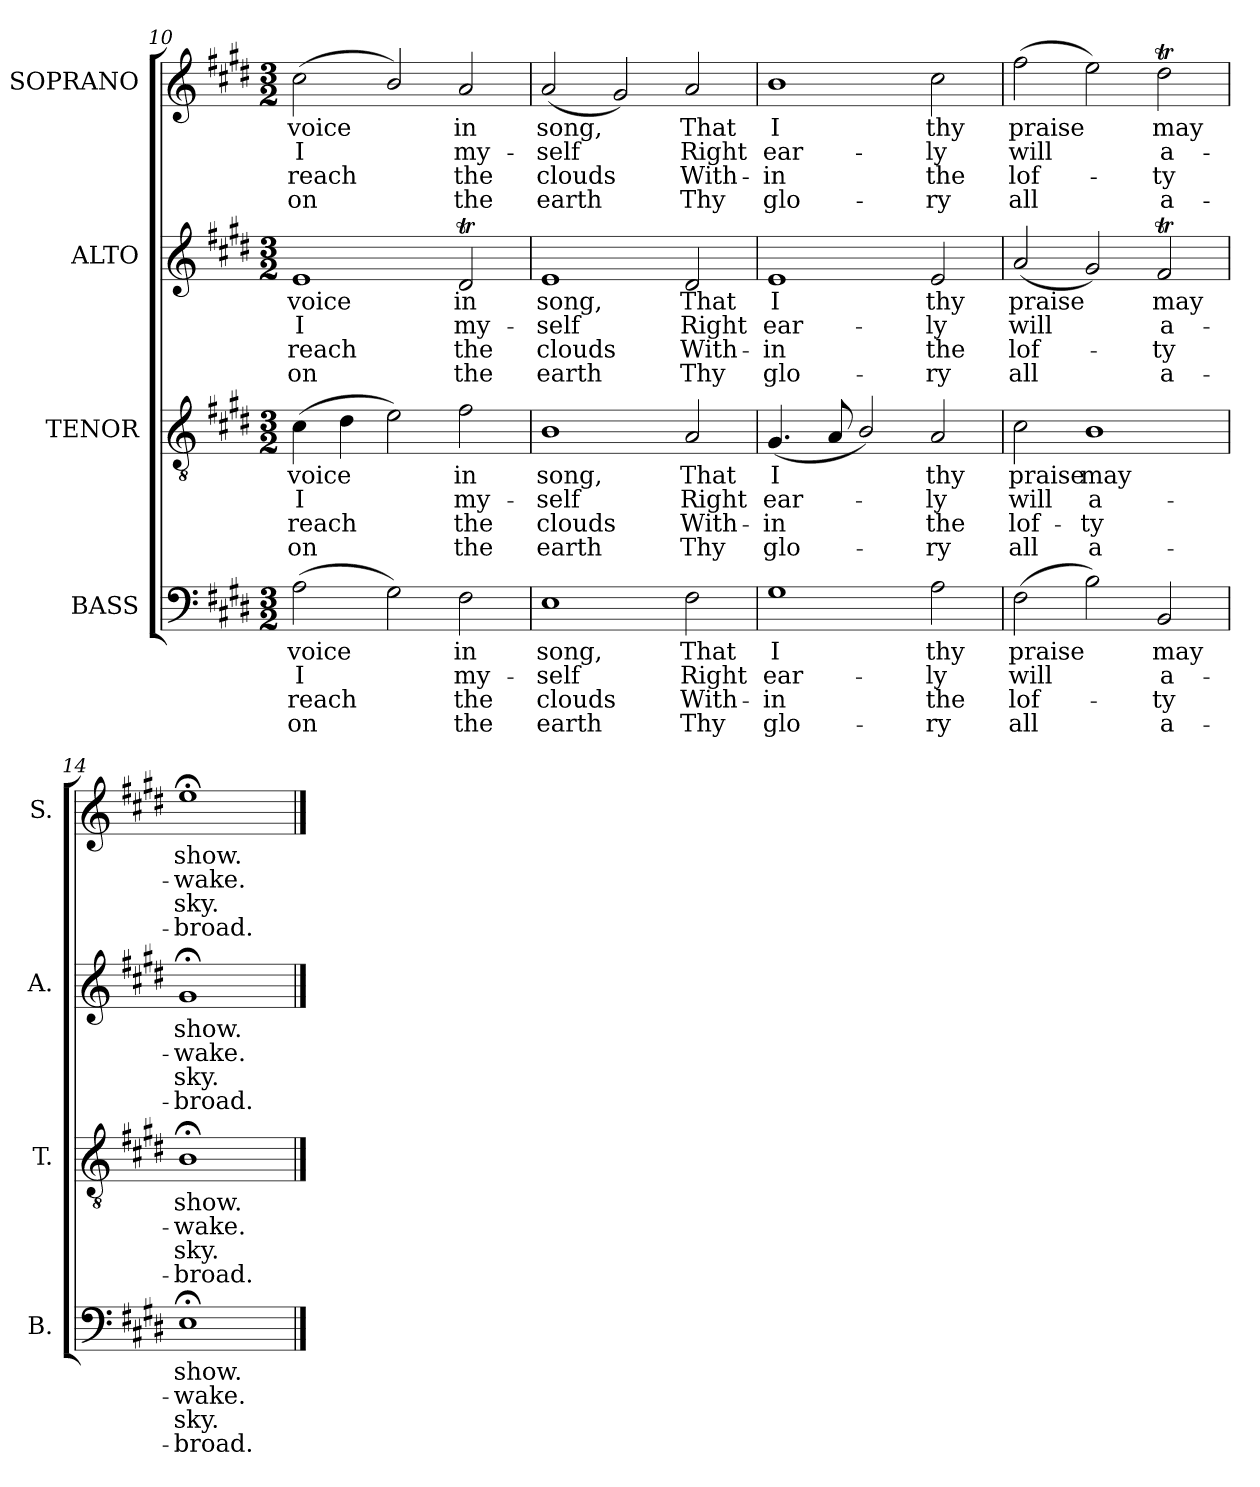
**kern	**text	**text	**text	**text	**kern	**text	**text	**text	**text	**kern	**text	**text	**text	**text	**kern	**text	**text	**text	**text
*part4	*part4	*part4	*part4	*part4	*part3	*part3	*part3	*part3	*part3	*part2	*part2	*part2	*part2	*part2	*part1	*part1	*part1	*part1	*part1
*staff4	*staff4	*staff4	*staff4	*staff4	*staff3	*staff3	*staff3	*staff3	*staff3	*staff2	*staff2	*staff2	*staff2	*staff2	*staff1	*staff1	*staff1	*staff1	*staff1
*I"BASS	*	*	*	*	*I"TENOR	*	*	*	*	*I"ALTO	*	*	*	*	*I"SOPRANO	*	*	*	*
*I'B.	*	*	*	*	*I'T.	*	*	*	*	*I'A.	*	*	*	*	*I'S.	*	*	*	*
*clefF4	*	*	*	*	*clefGv2	*	*	*	*	*clefG2	*	*	*	*	*clefG2	*	*	*	*
*	*	*	*	*	*ITrd7c12	*	*	*	*	*	*	*	*	*	*	*	*	*	*
*k[f#c#g#d#]	*	*	*	*	*k[f#c#g#d#]	*	*	*	*	*k[f#c#g#d#]	*	*	*	*	*k[f#c#g#d#]	*	*	*	*
*E:	*	*	*	*	*E:	*	*	*	*	*E:	*	*	*	*	*E:	*	*	*	*
*M3/2	*	*	*	*	*M3/2	*	*	*	*	*M3/2	*	*	*	*	*M3/2	*	*	*	*
=10	=10	=10	=10	=10	=10	=10	=10	=10	=10	=10	=10	=10	=10	=10	=10	=10	=10	=10	=10
!	!LO:LY:b:color=#000000	!LO:LY:b:color=#000000	!LO:LY:b:color=#000000	!LO:LY:b:color=#000000	!	!	!	!	!	!	!	!	!	!	!	!	!	!	!
!	!	!	!	!	!	!LO:LY:b:color=#000000	!LO:LY:b:color=#000000	!LO:LY:b:color=#000000	!LO:LY:b:color=#000000	!	!	!	!	!	!	!	!	!	!
!	!	!	!	!	!	!	!	!	!	!	!LO:LY:b:color=#000000	!LO:LY:b:color=#000000	!LO:LY:b:color=#000000	!LO:LY:b:color=#000000	!	!	!	!	!
!	!	!	!	!	!	!	!	!	!	!	!	!	!	!	!	!LO:LY:b:color=#000000	!LO:LY:b:color=#000000	!LO:LY:b:color=#000000	!LO:LY:b:color=#000000
(2Ai\	voice	I	-reach	on	(4C#i\	voice	I	-reach	on	1ei	voice	I	-reach	on	(2cc#i\	voice	I	-reach	on
.	.	.	.	.	4D#i\	.	.	.	.	.	.	.	.	.	.	.	.	.	.
2G#i\)	.	.	.	.	2Ei\)	.	.	.	.	.	.	.	.	.	2bi/)	.	.	.	.
!	!LO:LY:b:color=#000000	!LO:LY:b:color=#000000	!LO:LY:b:color=#000000	!LO:LY:b:color=#000000	!	!	!	!	!	!	!	!	!	!	!	!	!	!	!
!	!	!	!	!	!	!LO:LY:b:color=#000000	!LO:LY:b:color=#000000	!LO:LY:b:color=#000000	!LO:LY:b:color=#000000	!	!	!	!	!	!	!	!	!	!
!	!	!	!	!	!	!	!	!	!	!	!LO:LY:b:color=#000000	!LO:LY:b:color=#000000	!LO:LY:b:color=#000000	!LO:LY:b:color=#000000	!	!	!	!	!
!	!	!	!	!	!	!	!	!	!	!	!	!	!	!	!	!LO:LY:b:color=#000000	!LO:LY:b:color=#000000	!LO:LY:b:color=#000000	!LO:LY:b:color=#000000
2F#i\	in	my-	the	the	2F#i\	in	my-	the	the	2d#ti/	in	my-	the	the	2ai/	in	my-	the	the
=11	=11	=11	=11	=11	=11	=11	=11	=11	=11	=11	=11	=11	=11	=11	=11	=11	=11	=11	=11
!	!LO:LY:b:color=#000000	!LO:LY:b:color=#000000	!LO:LY:b:color=#000000	!LO:LY:b:color=#000000	!	!	!	!	!	!	!	!	!	!	!	!	!	!	!
!	!	!	!	!	!	!LO:LY:b:color=#000000	!LO:LY:b:color=#000000	!LO:LY:b:color=#000000	!LO:LY:b:color=#000000	!	!	!	!	!	!	!	!	!	!
!	!	!	!	!	!	!	!	!	!	!	!LO:LY:b:color=#000000	!LO:LY:b:color=#000000	!LO:LY:b:color=#000000	!LO:LY:b:color=#000000	!	!	!	!	!
!	!	!	!	!	!	!	!	!	!	!	!	!	!	!	!	!LO:LY:b:color=#000000	!LO:LY:b:color=#000000	!LO:LY:b:color=#000000	!LO:LY:b:color=#000000
1Ei	song,	-self	clouds	earth	1BBi	song,	-self	clouds	earth	1ei	song,	-self	clouds	earth	(2ai/	song,	-self	clouds	earth
.	.	.	.	.	.	.	.	.	.	.	.	.	.	.	2g#i/)	.	.	.	.
!	!LO:LY:b:color=#000000	!LO:LY:b:color=#000000	!LO:LY:b:color=#000000	!LO:LY:b:color=#000000	!	!	!	!	!	!	!	!	!	!	!	!	!	!	!
!	!	!	!	!	!	!LO:LY:b:color=#000000	!LO:LY:b:color=#000000	!LO:LY:b:color=#000000	!LO:LY:b:color=#000000	!	!	!	!	!	!	!	!	!	!
!	!	!	!	!	!	!	!	!	!	!	!LO:LY:b:color=#000000	!LO:LY:b:color=#000000	!LO:LY:b:color=#000000	!LO:LY:b:color=#000000	!	!	!	!	!
!	!	!	!	!	!	!	!	!	!	!	!	!	!	!	!	!LO:LY:b:color=#000000	!LO:LY:b:color=#000000	!LO:LY:b:color=#000000	!LO:LY:b:color=#000000
2F#i\	That	Right	With-	-Thy	2AAi/	That	Right	With-	-Thy	2d#i/	That	Right	With-	-Thy	2ai/	That	Right	With-	-Thy
=12	=12	=12	=12	=12	=12	=12	=12	=12	=12	=12	=12	=12	=12	=12	=12	=12	=12	=12	=12
!	!LO:LY:b:color=#000000	!LO:LY:b:color=#000000	!LO:LY:b:color=#000000	!LO:LY:b:color=#000000	!	!	!	!	!	!	!	!	!	!	!	!	!	!	!
!	!	!	!	!	!	!LO:LY:b:color=#000000	!LO:LY:b:color=#000000	!LO:LY:b:color=#000000	!LO:LY:b:color=#000000	!	!	!	!	!	!	!	!	!	!
!	!	!	!	!	!	!	!	!	!	!	!LO:LY:b:color=#000000	!LO:LY:b:color=#000000	!LO:LY:b:color=#000000	!LO:LY:b:color=#000000	!	!	!	!	!
!	!	!	!	!	!	!	!	!	!	!	!	!	!	!	!	!LO:LY:b:color=#000000	!LO:LY:b:color=#000000	!LO:LY:b:color=#000000	!LO:LY:b:color=#000000
1G#i	I	ear-	in	glo-	(4.GG#i/	I	ear-	in	glo-	1ei	I	ear-	in	glo-	1bi	I	ear-	in	glo-
.	.	.	.	.	8AAi/	.	.	.	.	.	.	.	.	.	.	.	.	.	.
.	.	.	.	.	2BBi/)	.	.	.	.	.	.	.	.	.	.	.	.	.	.
!	!LO:LY:b:color=#000000	!LO:LY:b:color=#000000	!LO:LY:b:color=#000000	!LO:LY:b:color=#000000	!	!	!	!	!	!	!	!	!	!	!	!	!	!	!
!	!	!	!	!	!	!LO:LY:b:color=#000000	!LO:LY:b:color=#000000	!LO:LY:b:color=#000000	!LO:LY:b:color=#000000	!	!	!	!	!	!	!	!	!	!
!	!	!	!	!	!	!	!	!	!	!	!LO:LY:b:color=#000000	!LO:LY:b:color=#000000	!LO:LY:b:color=#000000	!LO:LY:b:color=#000000	!	!	!	!	!
!	!	!	!	!	!	!	!	!	!	!	!	!	!	!	!	!LO:LY:b:color=#000000	!LO:LY:b:color=#000000	!LO:LY:b:color=#000000	!LO:LY:b:color=#000000
2Ai\	thy	-ly	-the	ry	2AAi/	thy	-ly	-the	ry	2ei/	thy	-ly	-the	ry	2cc#i\	thy	-ly	-the	ry
=13	=13	=13	=13	=13	=13	=13	=13	=13	=13	=13	=13	=13	=13	=13	=13	=13	=13	=13	=13
!	!LO:LY:b:color=#000000	!LO:LY:b:color=#000000	!LO:LY:b:color=#000000	!LO:LY:b:color=#000000	!	!	!	!	!	!	!	!	!	!	!	!	!	!	!
!	!	!	!	!	!	!LO:LY:b:color=#000000	!LO:LY:b:color=#000000	!LO:LY:b:color=#000000	!LO:LY:b:color=#000000	!	!	!	!	!	!	!	!	!	!
!	!	!	!	!	!	!	!	!	!	!	!LO:LY:b:color=#000000	!LO:LY:b:color=#000000	!LO:LY:b:color=#000000	!LO:LY:b:color=#000000	!	!	!	!	!
!	!	!	!	!	!	!	!	!	!	!	!	!	!	!	!	!LO:LY:b:color=#000000	!LO:LY:b:color=#000000	!LO:LY:b:color=#000000	!LO:LY:b:color=#000000
(2F#i\	praise	will	lof-	-all	2C#i\	praise	will	lof-	-all	(2ai/	praise	will	lof-	-all	(2ff#i\	praise	will	lof-	-all
!	!	!	!	!	!	!LO:LY:b:color=#000000	!LO:LY:b:color=#000000	!LO:LY:b:color=#000000	!LO:LY:b:color=#000000	!	!	!	!	!	!	!	!	!	!
2Bi\)	.	.	.	.	1BBi	may	a-	ty	a-	2g#i/)	.	.	.	.	2eei\)	.	.	.	.
!	!LO:LY:b:color=#000000	!LO:LY:b:color=#000000	!LO:LY:b:color=#000000	!LO:LY:b:color=#000000	!	!	!	!	!	!	!	!	!	!	!	!	!	!	!
!	!	!	!	!	!	!	!	!	!	!	!LO:LY:b:color=#000000	!LO:LY:b:color=#000000	!LO:LY:b:color=#000000	!LO:LY:b:color=#000000	!	!	!	!	!
!	!	!	!	!	!	!	!	!	!	!	!	!	!	!	!	!LO:LY:b:color=#000000	!LO:LY:b:color=#000000	!LO:LY:b:color=#000000	!LO:LY:b:color=#000000
2BBi/	may	a-	ty	a-	.	.	.	.	.	2f#Ti/	may	a-	ty	a-	2dd#ti\	may	a-	ty	a-
=14	=14	=14	=14	=14	=14	=14	=14	=14	=14	=14	=14	=14	=14	=14	=14	=14	=14	=14	=14
!	!LO:LY:b:color=#000000	!LO:LY:b:color=#000000	!LO:LY:b:color=#000000	!LO:LY:b:color=#000000	!	!	!	!	!	!	!	!	!	!	!	!	!	!	!
!	!	!	!	!	!	!LO:LY:b:color=#000000	!LO:LY:b:color=#000000	!LO:LY:b:color=#000000	!LO:LY:b:color=#000000	!	!	!	!	!	!	!	!	!	!
!	!	!	!	!	!	!	!	!	!	!	!LO:LY:b:color=#000000	!LO:LY:b:color=#000000	!LO:LY:b:color=#000000	!LO:LY:b:color=#000000	!	!	!	!	!
!	!	!	!	!	!	!	!	!	!	!	!	!	!	!	!	!LO:LY:b:color=#000000	!LO:LY:b:color=#000000	!LO:LY:b:color=#000000	!LO:LY:b:color=#000000
1E;i	show.	-wake.	-sky.	broad.	1BB;i	show.	-wake.	-sky.	broad.	1g#;i	show.	-wake.	-sky.	broad.	1ee;i	show.	-wake.	-sky.	broad.
==	==	==	==	==	==	==	==	==	==	==	==	==	==	==	==	==	==	==	==
*-	*-	*-	*-	*-	*-	*-	*-	*-	*-	*-	*-	*-	*-	*-	*-	*-	*-	*-	*-
